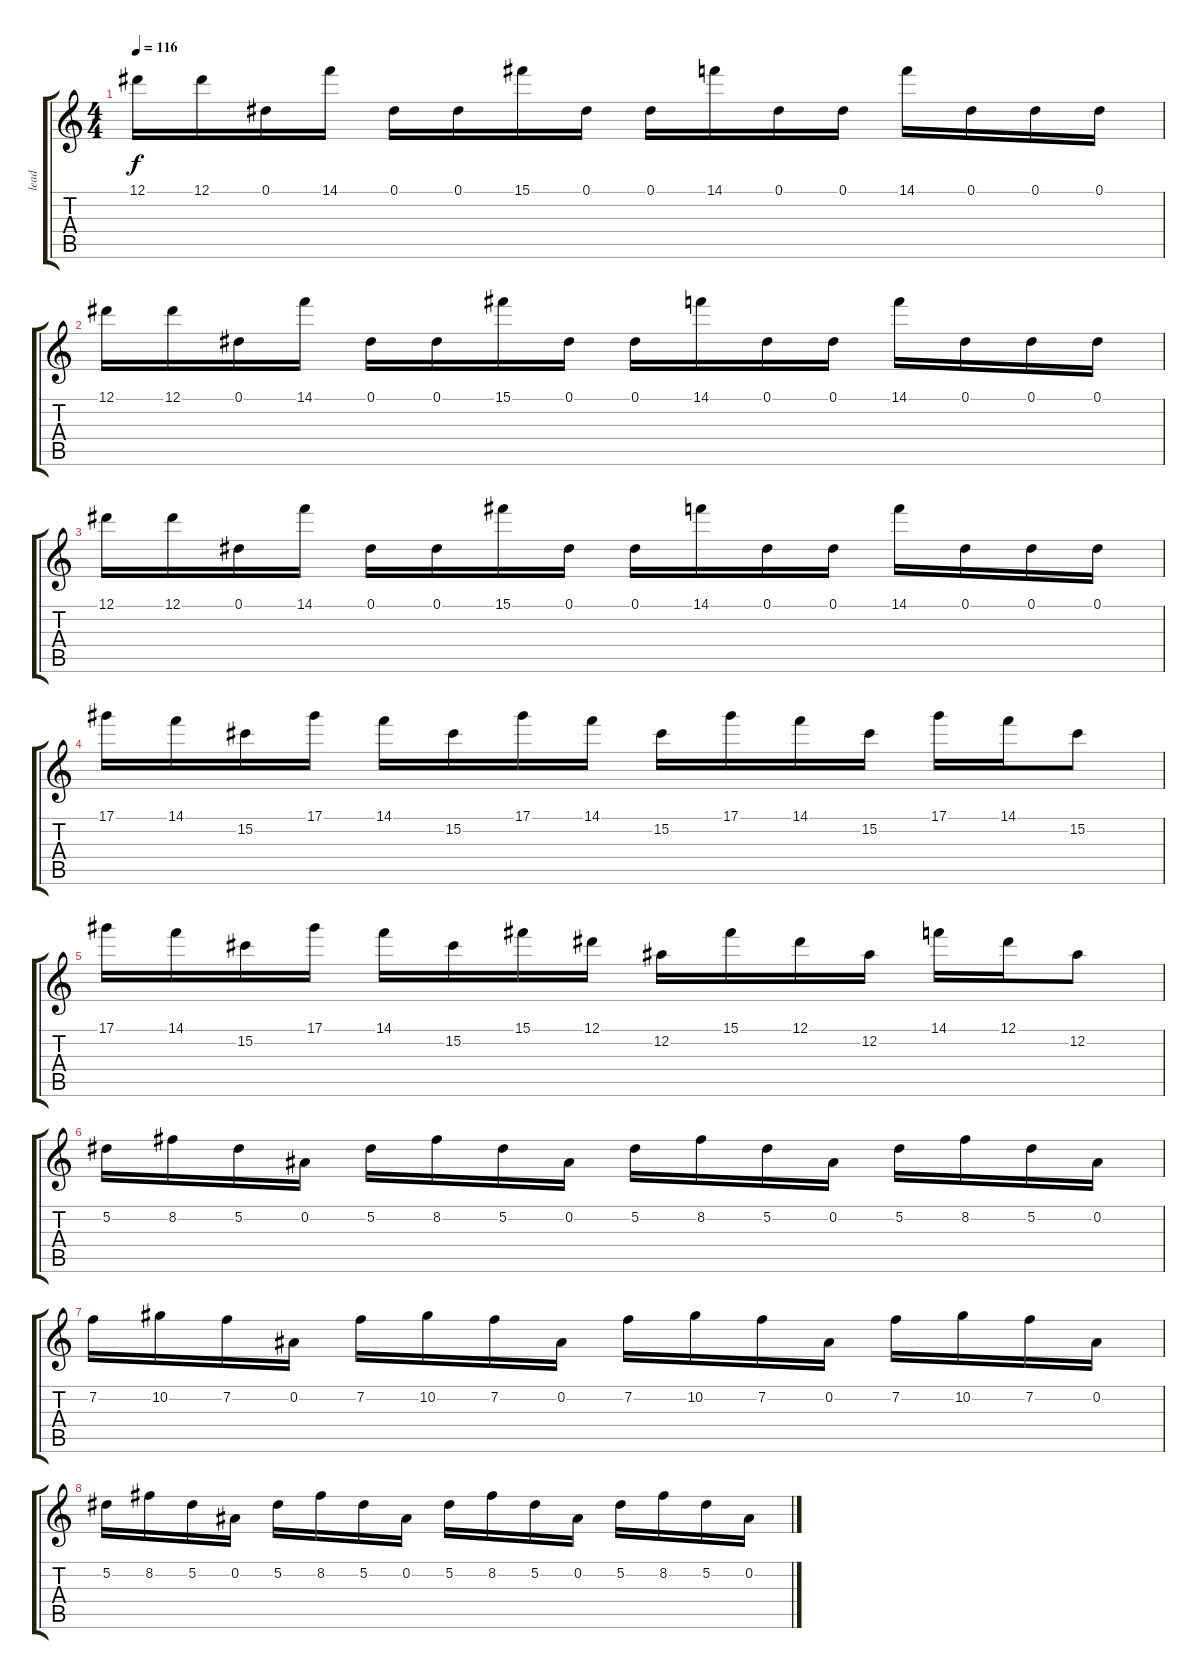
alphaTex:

\track ("lead" "lead") {instrument distortionguitar}
\staff {score tabs}
\tuning (Eb4 Bb3 Gb3 Db3 Ab2 Db2) {hide}
\ts (4 4)
\tempo 116
\clef g2
\ks c
12.1.16{dy f} 12.1.16 0.1.16 14.1.16 0.1.16 0.1.16 15.1.16 0.1.16 0.1.16 14.1.16 0.1.16 0.1.16 14.1.16 0.1.16 0.1.16 0.1.16 |
12.1.16 12.1.16 0.1.16 14.1.16 0.1.16 0.1.16 15.1.16 0.1.16 0.1.16 14.1.16 0.1.16 0.1.16 14.1.16 0.1.16 0.1.16 0.1.16 |
12.1.16 12.1.16 0.1.16 14.1.16 0.1.16 0.1.16 15.1.16 0.1.16 0.1.16 14.1.16 0.1.16 0.1.16 14.1.16 0.1.16 0.1.16 0.1.16 |
17.1.16 14.1.16 15.2.16 17.1.16 14.1.16 15.2.16 17.1.16 14.1.16 15.2.16 17.1.16 14.1.16 15.2.16 17.1.16 14.1.16 15.2.8 |
17.1.16 14.1.16 15.2.16 17.1.16 14.1.16 15.2.16 15.1.16 12.1.16 12.2.16 15.1.16 12.1.16 12.2.16 14.1.16 12.1.16 12.2.8 |
5.2.16{volume 9} 8.2.16 5.2.16 0.2.16 5.2.16 8.2.16 5.2.16 0.2.16 5.2.16 8.2.16 5.2.16 0.2.16 5.2.16 8.2.16 5.2.16 0.2.16 |
7.2.16 10.2.16 7.2.16 0.2.16 7.2.16 10.2.16 7.2.16 0.2.16 7.2.16 10.2.16 7.2.16 0.2.16 7.2.16 10.2.16 7.2.16 0.2.16 |
5.2.16 8.2.16 5.2.16 0.2.16 5.2.16 8.2.16 5.2.16 0.2.16 5.2.16 8.2.16 5.2.16 0.2.16 5.2.16 8.2.16 5.2.16 0.2.16
